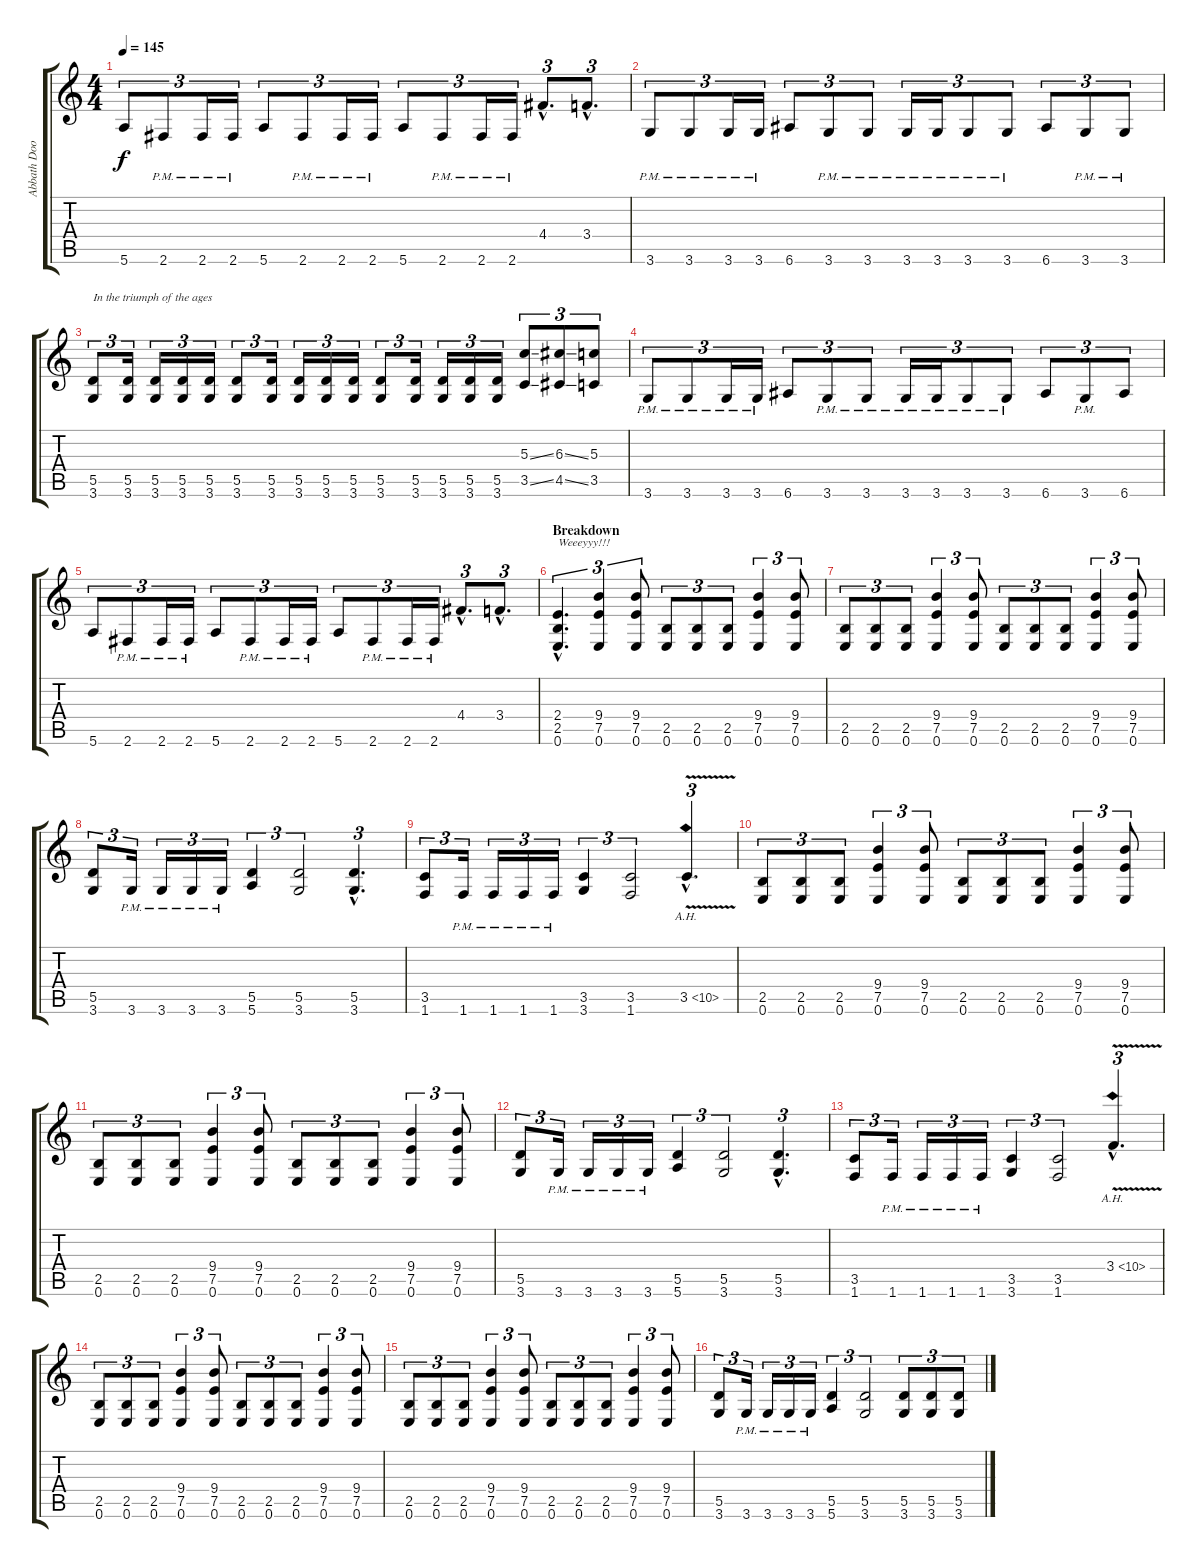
\track ("Abbath Doom Occulta" "Abbath Doo") {instrument distortionguitar}
\staff {score tabs}
\tuning (E4 B3 G3 D3 A2 E2) {hide}
\ts (4 4)
\tempo 145
\clef g2
\ks c
5.6.8{tu (3 2) dy f} 2.6{pm}.8{tu (3 2)} 2.6{pm}.16{tu (3 2)} 2.6{pm}.16{tu (3 2)} 5.6.8{tu (3 2)} 2.6{pm}.8{tu (3 2)} 2.6{pm}.16{tu (3 2)} 2.6{pm}.16{tu (3 2)} 5.6.8{tu (3 2)} 2.6{pm}.8{tu (3 2)} 2.6{pm}.16{tu (3 2)} 2.6{pm}.16{tu (3 2)} 4.4{hac}.8{d tu (3 2)} 3.4{hac}.8{d tu (3 2)} |
3.6{pm}.8{tu (3 2)} 3.6{pm}.8{tu (3 2)} 3.6{pm}.16{tu (3 2)} 3.6{pm}.16{tu (3 2)} 6.6.8{tu (3 2)} 3.6{pm}.8{tu (3 2)} 3.6{pm}.8{tu (3 2)} 3.6{pm}.16{tu (3 2)} 3.6{pm}.16{tu (3 2)} 3.6{pm}.8{tu (3 2)} 3.6{pm}.8{tu (3 2)} 6.6.8{tu (3 2)} 3.6{pm}.8{tu (3 2)} 3.6{pm}.8{tu (3 2)} |
(5.5 3.6).8{tu (3 2) txt "In the triumph of the ages"} (5.5 3.6).16{tu (3 2)} (5.5 3.6).16{tu (3 2)} (5.5 3.6).16{tu (3 2)} (5.5 3.6).16{tu (3 2)} (5.5 3.6).8{tu (3 2)} (5.5 3.6).16{tu (3 2)} (5.5 3.6).16{tu (3 2)} (5.5 3.6).16{tu (3 2)} (5.5 3.6).16{tu (3 2)} (5.5 3.6).8{tu (3 2)} (5.5 3.6).16{tu (3 2)} (5.5 3.6).16{tu (3 2)} (5.5 3.6).16{tu (3 2)} (5.5 3.6).16{tu (3 2)} (5.3{ss} 3.5{ss}).8{tu (3 2)} (6.3{ss} 4.5{ss}).8{tu (3 2)} (5.3 3.5).8{tu (3 2)} |
3.6{pm}.8{tu (3 2)} 3.6{pm}.8{tu (3 2)} 3.6{pm}.16{tu (3 2)} 3.6{pm}.16{tu (3 2)} 6.6.8{tu (3 2)} 3.6{pm}.8{tu (3 2)} 3.6{pm}.8{tu (3 2)} 3.6{pm}.16{tu (3 2)} 3.6{pm}.16{tu (3 2)} 3.6{pm}.8{tu (3 2)} 3.6{pm}.8{tu (3 2)} 6.6.8{tu (3 2)} 3.6{pm}.8{tu (3 2)} 6.6.8{tu (3 2)} |
5.6.8{tu (3 2)} 2.6{pm}.8{tu (3 2)} 2.6{pm}.16{tu (3 2)} 2.6{pm}.16{tu (3 2)} 5.6.8{tu (3 2)} 2.6{pm}.8{tu (3 2)} 2.6{pm}.16{tu (3 2)} 2.6{pm}.16{tu (3 2)} 5.6.8{tu (3 2)} 2.6{pm}.8{tu (3 2)} 2.6{pm}.16{tu (3 2)} 2.6{pm}.16{tu (3 2)} 4.4{hac}.8{d tu (3 2)} 3.4{hac}.8{d tu (3 2)} |
\section ("" "Breakdown")
(2.4{hac} 2.5{hac} 0.6{hac}).4{d tu (3 2) txt "Weeeyyy!!!"} (9.4 7.5 0.6).4{tu (3 2)} (9.4 7.5 0.6).8{tu (3 2)} (2.5 0.6).8{tu (3 2)} (2.5 0.6).8{tu (3 2)} (2.5 0.6).8{tu (3 2)} (9.4 7.5 0.6).4{tu (3 2)} (9.4 7.5 0.6).8{tu (3 2)} |
(2.5 0.6).8{tu (3 2)} (2.5 0.6).8{tu (3 2)} (2.5 0.6).8{tu (3 2)} (9.4 7.5 0.6).4{tu (3 2)} (9.4 7.5 0.6).8{tu (3 2)} (2.5 0.6).8{tu (3 2)} (2.5 0.6).8{tu (3 2)} (2.5 0.6).8{tu (3 2)} (9.4 7.5 0.6).4{tu (3 2)} (9.4 7.5 0.6).8{tu (3 2)} |
(5.5 3.6).8{tu (3 2)} 3.6{pm}.16{tu (3 2)} 3.6{pm}.16{tu (3 2)} 3.6{pm}.16{tu (3 2)} 3.6{pm}.16{tu (3 2)} (5.5 5.6).4{tu (3 2)} (5.5 3.6).2{tu (3 2)} (5.5{hac} 3.6{hac}).4{d tu (3 2)} |
(3.5 1.6).8{tu (3 2)} 1.6{pm}.16{tu (3 2)} 1.6{pm}.16{tu (3 2)} 1.6{pm}.16{tu (3 2)} 1.6{pm}.16{tu (3 2)} (3.5 3.6).4{tu (3 2)} (3.5 1.6).2{tu (3 2)} 3.5{ah 7 v hac}.4{d tu (3 2)} |
(2.5 0.6).8{tu (3 2)} (2.5 0.6).8{tu (3 2)} (2.5 0.6).8{tu (3 2)} (9.4 7.5 0.6).4{tu (3 2)} (9.4 7.5 0.6).8{tu (3 2)} (2.5 0.6).8{tu (3 2)} (2.5 0.6).8{tu (3 2)} (2.5 0.6).8{tu (3 2)} (9.4 7.5 0.6).4{tu (3 2)} (9.4 7.5 0.6).8{tu (3 2)} |
(2.5 0.6).8{tu (3 2)} (2.5 0.6).8{tu (3 2)} (2.5 0.6).8{tu (3 2)} (9.4 7.5 0.6).4{tu (3 2)} (9.4 7.5 0.6).8{tu (3 2)} (2.5 0.6).8{tu (3 2)} (2.5 0.6).8{tu (3 2)} (2.5 0.6).8{tu (3 2)} (9.4 7.5 0.6).4{tu (3 2)} (9.4 7.5 0.6).8{tu (3 2)} |
(5.5 3.6).8{tu (3 2)} 3.6{pm}.16{tu (3 2)} 3.6{pm}.16{tu (3 2)} 3.6{pm}.16{tu (3 2)} 3.6{pm}.16{tu (3 2)} (5.5 5.6).4{tu (3 2)} (5.5 3.6).2{tu (3 2)} (5.5{hac} 3.6{hac}).4{d tu (3 2)} |
(3.5 1.6).8{tu (3 2)} 1.6{pm}.16{tu (3 2)} 1.6{pm}.16{tu (3 2)} 1.6{pm}.16{tu (3 2)} 1.6{pm}.16{tu (3 2)} (3.5 3.6).4{tu (3 2)} (3.5 1.6).2{tu (3 2)} 3.4{ah 7 v hac}.4{d tu (3 2)} |
(2.5 0.6).8{tu (3 2)} (2.5 0.6).8{tu (3 2)} (2.5 0.6).8{tu (3 2)} (9.4 7.5 0.6).4{tu (3 2)} (9.4 7.5 0.6).8{tu (3 2)} (2.5 0.6).8{tu (3 2)} (2.5 0.6).8{tu (3 2)} (2.5 0.6).8{tu (3 2)} (9.4 7.5 0.6).4{tu (3 2)} (9.4 7.5 0.6).8{tu (3 2)} |
(2.5 0.6).8{tu (3 2)} (2.5 0.6).8{tu (3 2)} (2.5 0.6).8{tu (3 2)} (9.4 7.5 0.6).4{tu (3 2)} (9.4 7.5 0.6).8{tu (3 2)} (2.5 0.6).8{tu (3 2)} (2.5 0.6).8{tu (3 2)} (2.5 0.6).8{tu (3 2)} (9.4 7.5 0.6).4{tu (3 2)} (9.4 7.5 0.6).8{tu (3 2)} |
(5.5 3.6).8{tu (3 2)} 3.6{pm}.16{tu (3 2)} 3.6{pm}.16{tu (3 2)} 3.6{pm}.16{tu (3 2)} 3.6{pm}.16{tu (3 2)} (5.5 5.6).4{tu (3 2)} (5.5 3.6).2{tu (3 2)} (5.5 3.6).8{tu (3 2)} (5.5 3.6).8{tu (3 2)} (5.5 3.6).8{tu (3 2)}
